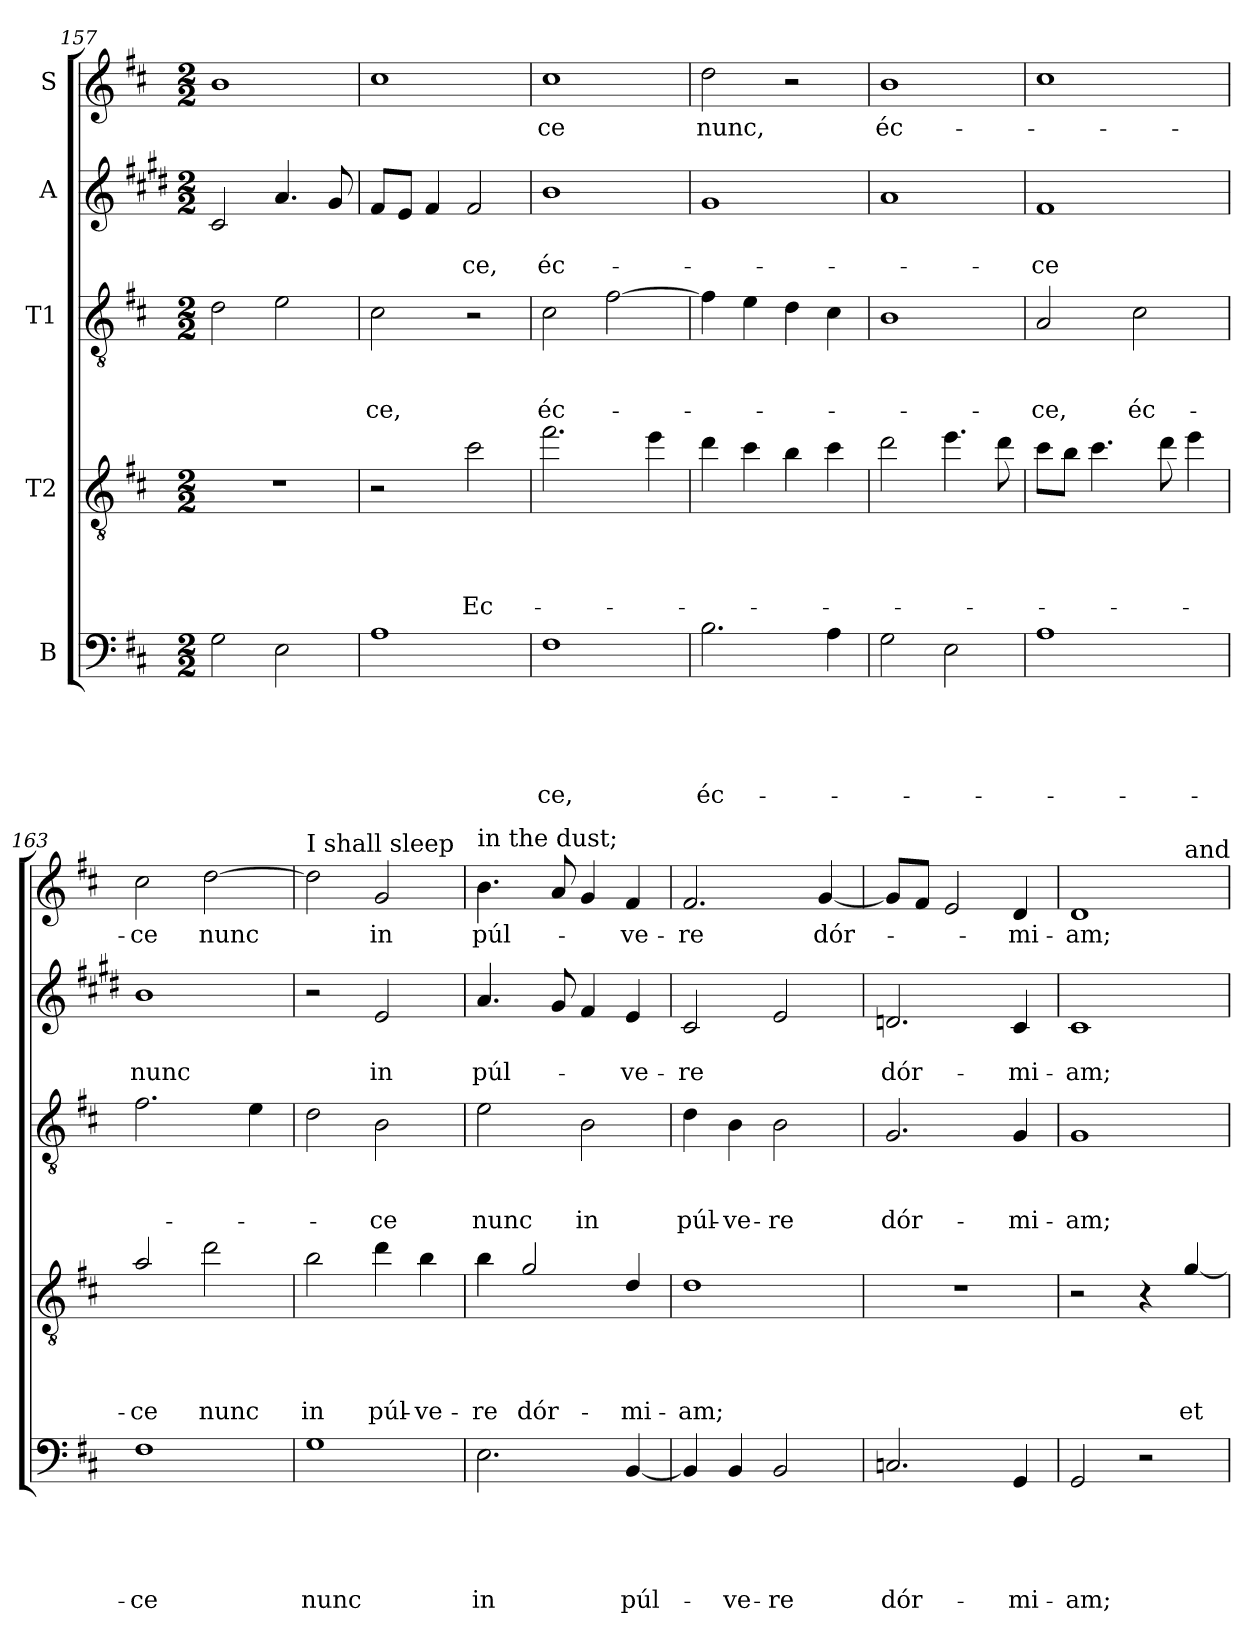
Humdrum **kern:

**kern	**text	**text	**text	**text	**text	**kern	**text	**text	**text	**text	**kern	**text	**text	**text	**kern	**text	**text	**kern	**text
*part5	*part5	*part5	*part5	*part5	*part5	*part4	*part4	*part4	*part4	*part4	*part3	*part3	*part3	*part3	*part2	*part2	*part2	*part1	*part1
*staff5	*staff5	*staff5	*staff5	*staff5	*staff5	*staff4	*staff4	*staff4	*staff4	*staff4	*staff3	*staff3	*staff3	*staff3	*staff2	*staff2	*staff2	*staff1	*staff1
*I"B	*	*	*	*	*	*I"T2	*	*	*	*	*I"T1	*	*	*	*I"A	*	*	*I"S	*
*clefF4	*	*	*	*	*	*clefGv2	*	*	*	*	*clefGv2	*	*	*	*clefG2	*	*	*clefG2	*
*	*	*	*	*	*	*ITrd8c14	*	*	*	*	*	*	*	*	*ITrd1c2	*	*	*	*
*k[f#c#]	*	*	*	*	*	*k[f#c#]	*	*	*	*	*k[f#c#]	*	*	*	*k[f#c#]	*	*	*k[f#c#]	*
*D:	*	*	*	*	*	*D:	*	*	*	*	*D:	*	*	*	*D:	*	*	*D:	*
*M2/2	*	*	*	*	*	*M2/2	*	*	*	*	*M2/2	*	*	*	*M2/2	*	*	*M2/2	*
=157	=157	=157	=157	=157	=157	=157	=157	=157	=157	=157	=157	=157	=157	=157	=157	=157	=157	=157	=157
2G\	.	.	.	.	.	1r	.	.	.	.	2d\	.	.	.	2B/	.	.	1b	.
2E\	.	.	.	.	.	.	.	.	.	.	2e\	.	.	.	4.g/	.	.	.	.
.	.	.	.	.	.	.	.	.	.	.	.	.	.	.	8f#/	.	.	.	.
=158	=158	=158	=158	=158	=158	=158	=158	=158	=158	=158	=158	=158	=158	=158	=158	=158	=158	=158	=158
!	!	!	!	!	!	!	!	!	!	!	!	!	!	!LO:LY:b	!	!	!	!	!
1A	.	.	.	.	.	2r	.	.	.	.	2c#\	.	.	-ce,	8e/L	.	.	1cc#	.
.	.	.	.	.	.	.	.	.	.	.	.	.	.	.	8d/J	.	.	.	.
.	.	.	.	.	.	.	.	.	.	.	.	.	.	.	4e/	.	.	.	.
!	!	!	!	!	!	!	!	!	!	!LO:LY:b	!	!	!	!	!	!	!LO:LY:b	!	!
.	.	.	.	.	.	2c#\	.	.	.	Ec-	2r	.	.	.	2e/	.	-ce,	.	.
=159	=159	=159	=159	=159	=159	=159	=159	=159	=159	=159	=159	=159	=159	=159	=159	=159	=159	=159	=159
!	!	!	!	!	!LO:LY:b	!	!	!	!	!	!	!	!	!LO:LY:b	!	!	!LO:LY:b	!	!LO:LY:b
1F#	.	.	.	.	-ce,	2.f#\	.	.	.	.	2c#\	.	.	éc-	1a	.	éc-	1cc#	-ce
.	.	.	.	.	.	.	.	.	.	.	[2f#\	.	.	.	.	.	.	.	.
.	.	.	.	.	.	4e\	.	.	.	.	.	.	.	.	.	.	.	.	.
=160	=160	=160	=160	=160	=160	=160	=160	=160	=160	=160	=160	=160	=160	=160	=160	=160	=160	=160	=160
!	!	!	!	!	!LO:LY:b	!	!	!	!	!	!	!	!	!	!	!	!	!	!LO:LY:b
2.B\	.	.	.	.	éc-	4d\	.	.	.	.	4f#\]	.	.	.	1f#	.	.	2dd\	nunc,
.	.	.	.	.	.	4c#\	.	.	.	.	4e\	.	.	.	.	.	.	.	.
.	.	.	.	.	.	4B\	.	.	.	.	4d\	.	.	.	.	.	.	2r	.
4A\	.	.	.	.	.	4c#\	.	.	.	.	4c#\	.	.	.	.	.	.	.	.
!!LO:PB:g=z
=161	=161	=161	=161	=161	=161	=161	=161	=161	=161	=161	=161	=161	=161	=161	=161	=161	=161	=161	=161
!	!	!	!	!	!	!	!	!	!	!	!	!	!	!	!	!	!	!	!LO:LY:b
2G\	.	.	.	.	.	2d\	.	.	.	.	1B	.	.	.	1g	.	.	1b	éc-
2E\	.	.	.	.	.	4.e\	.	.	.	.	.	.	.	.	.	.	.	.	.
.	.	.	.	.	.	8d\	.	.	.	.	.	.	.	.	.	.	.	.	.
=162	=162	=162	=162	=162	=162	=162	=162	=162	=162	=162	=162	=162	=162	=162	=162	=162	=162	=162	=162
!	!	!	!	!	!	!	!	!	!	!	!	!	!	!LO:LY:b	!	!	!LO:LY:b	!	!
1A	.	.	.	.	.	8c#\L	.	.	.	.	2A/	.	.	-ce,	1e	.	-ce	1cc#	.
.	.	.	.	.	.	8B\J	.	.	.	.	.	.	.	.	.	.	.	.	.
.	.	.	.	.	.	4.c#\	.	.	.	.	.	.	.	.	.	.	.	.	.
!	!	!	!	!	!	!	!	!	!	!	!	!	!	!LO:LY:b	!	!	!	!	!
.	.	.	.	.	.	.	.	.	.	.	2c#\	.	.	éc-	.	.	.	.	.
.	.	.	.	.	.	8d\	.	.	.	.	.	.	.	.	.	.	.	.	.
.	.	.	.	.	.	4e\	.	.	.	.	.	.	.	.	.	.	.	.	.
=163	=163	=163	=163	=163	=163	=163	=163	=163	=163	=163	=163	=163	=163	=163	=163	=163	=163	=163	=163
!	!	!	!	!	!LO:LY:b	!	!	!	!	!LO:LY:b	!	!	!	!	!	!	!LO:LY:b	!	!LO:LY:b
1F#	.	.	.	.	-ce	2A/	.	.	.	-ce	2.f#\	.	.	.	1a	.	nunc	2cc#\	-ce
!	!	!	!	!	!	!	!	!	!	!LO:LY:b	!	!	!	!	!	!	!	!	!LO:LY:b
.	.	.	.	.	.	2d\	.	.	.	nunc	.	.	.	.	.	.	.	[2dd\	nunc
.	.	.	.	.	.	.	.	.	.	.	4e\	.	.	.	.	.	.	.	.
=164	=164	=164	=164	=164	=164	=164	=164	=164	=164	=164	=164	=164	=164	=164	=164	=164	=164	=164	=164
!	!	!	!	!	!	!	!	!	!	!	!	!	!	!	!	!	!	!LO:TX:a:t=I shall sleep	!
!	!	!	!	!	!LO:LY:b	!	!	!	!	!LO:LY:b	!	!	!	!	!	!	!	!	!
1G	.	.	.	.	nunc	2B\	.	.	.	in	2d\	.	.	.	2r	.	.	2dd\]	.
!	!	!	!	!	!	!	!	!	!	!LO:LY:b	!	!	!	!LO:LY:b	!	!	!LO:LY:b	!	!LO:LY:b
.	.	.	.	.	.	4d\	.	.	.	púl-	2B\	.	.	-ce	2d/	.	in	2g/	in
!	!	!	!	!	!	!	!	!	!	!LO:LY:b	!	!	!	!	!	!	!	!	!
.	.	.	.	.	.	4B\	.	.	.	-ve-	.	.	.	.	.	.	.	.	.
=165	=165	=165	=165	=165	=165	=165	=165	=165	=165	=165	=165	=165	=165	=165	=165	=165	=165	=165	=165
!	!	!	!	!	!	!	!	!	!	!	!	!	!	!	!	!	!	!LO:TX:a:t=in the dust;	!
!	!	!	!	!	!LO:LY:b	!	!	!	!	!LO:LY:b	!	!	!	!LO:LY:b	!	!	!LO:LY:b	!	!LO:LY:b
2.E\	.	.	.	.	in	4B\	.	.	.	-re	2e\	.	.	nunc	4.g/	.	púl-	4.b\	púl-
!	!	!	!	!	!	!	!	!	!	!LO:LY:b	!	!	!	!	!	!	!	!	!
.	.	.	.	.	.	2G/	.	.	.	dór-	.	.	.	.	.	.	.	.	.
.	.	.	.	.	.	.	.	.	.	.	.	.	.	.	8f#/	.	.	8a/	.
!	!	!	!	!	!	!	!	!	!	!	!	!	!	!LO:LY:b	!	!	!	!	!
.	.	.	.	.	.	.	.	.	.	.	2B\	.	.	in	4e/	.	.	4g/	.
!	!	!	!	!	!LO:LY:b	!	!	!	!	!LO:LY:b	!	!	!	!	!	!	!LO:LY:b	!	!LO:LY:b
[4BB/	.	.	.	.	púl-	4D/	.	.	.	-mi-	.	.	.	.	4d/	.	-ve-	4f#/	-ve-
=166	=166	=166	=166	=166	=166	=166	=166	=166	=166	=166	=166	=166	=166	=166	=166	=166	=166	=166	=166
!	!	!	!	!	!	!	!	!	!	!LO:LY:b	!	!	!	!LO:LY:b	!	!	!LO:LY:b	!	!LO:LY:b
4BB/]	.	.	.	.	.	1D	.	.	.	-am;	4d\	.	.	púl-	2B/	.	-re	2.f#/	-re
!	!	!	!	!	!LO:LY:b	!	!	!	!	!	!	!	!	!LO:LY:b	!	!	!	!	!
4BB/	.	.	.	.	-ve-	.	.	.	.	.	4B\	.	.	-ve-	.	.	.	.	.
!	!	!	!	!	!LO:LY:b	!	!	!	!	!	!	!	!	!LO:LY:b	!	!	!	!	!
2BB/	.	.	.	.	-re	.	.	.	.	.	2B\	.	.	-re	2d/	.	.	.	.
!	!	!	!	!	!	!	!	!	!	!	!	!	!	!	!	!	!	!	!LO:LY:b
.	.	.	.	.	.	.	.	.	.	.	.	.	.	.	.	.	.	[4g/	dór-
!!LO:LB:g=z
=167	=167	=167	=167	=167	=167	=167	=167	=167	=167	=167	=167	=167	=167	=167	=167	=167	=167	=167	=167
!	!	!	!	!	!LO:LY:b	!	!	!	!	!	!	!	!	!LO:LY:b	!	!	!LO:LY:b	!	!
2.Cn/	.	.	.	.	dór-	1r	.	.	.	.	2.G/	.	.	dór-	2.cn/	.	dór-	8g/L]	.
.	.	.	.	.	.	.	.	.	.	.	.	.	.	.	.	.	.	8f#/J	.
.	.	.	.	.	.	.	.	.	.	.	.	.	.	.	.	.	.	2e/	.
!	!	!	!	!	!LO:LY:b	!	!	!	!	!	!	!	!	!LO:LY:b	!	!	!LO:LY:b	!	!LO:LY:b
4GG/	.	.	.	.	-mi-	.	.	.	.	.	4G/	.	.	-mi-	4B/	.	-mi-	4d/	-mi-
=168	=168	=168	=168	=168	=168	=168	=168	=168	=168	=168	=168	=168	=168	=168	=168	=168	=168	=168	=168
!	!	!	!	!	!LO:LY:b	!	!	!	!	!	!	!	!	!LO:LY:b	!	!	!LO:LY:b	!	!LO:LY:b
*	*	*	*	*	*	*	*	*	*	*	*	*	*	*	*	*	*	*^	*
2GG/	.	.	.	.	-am;	2r	.	.	.	.	1G	.	.	-am;	1B	.	-am;	1d	2.ryy	-am;
2r	.	.	.	.	.	4r	.	.	.	.	.	.	.	.	.	.	.	.	.	.
!	!	!	!	!	!	!	!	!	!	!	!	!	!	!	!	!	!	!	!LO:TX:a:t=and	!
!	!	!	!	!	!	!	!	!	!	!LO:LY:b	!	!	!	!	!	!	!	!	!	!
.	.	.	.	.	.	[4G/	.	.	.	et	.	.	.	.	.	.	.	.	4ryy	.
*	*	*	*	*	*	*	*	*	*	*	*	*	*	*	*	*	*	*v	*v	*
=	=	=	=	=	=	=	=	=	=	=	=	=	=	=	=	=	=	=	=
*-	*-	*-	*-	*-	*-	*-	*-	*-	*-	*-	*-	*-	*-	*-	*-	*-	*-	*-	*-
